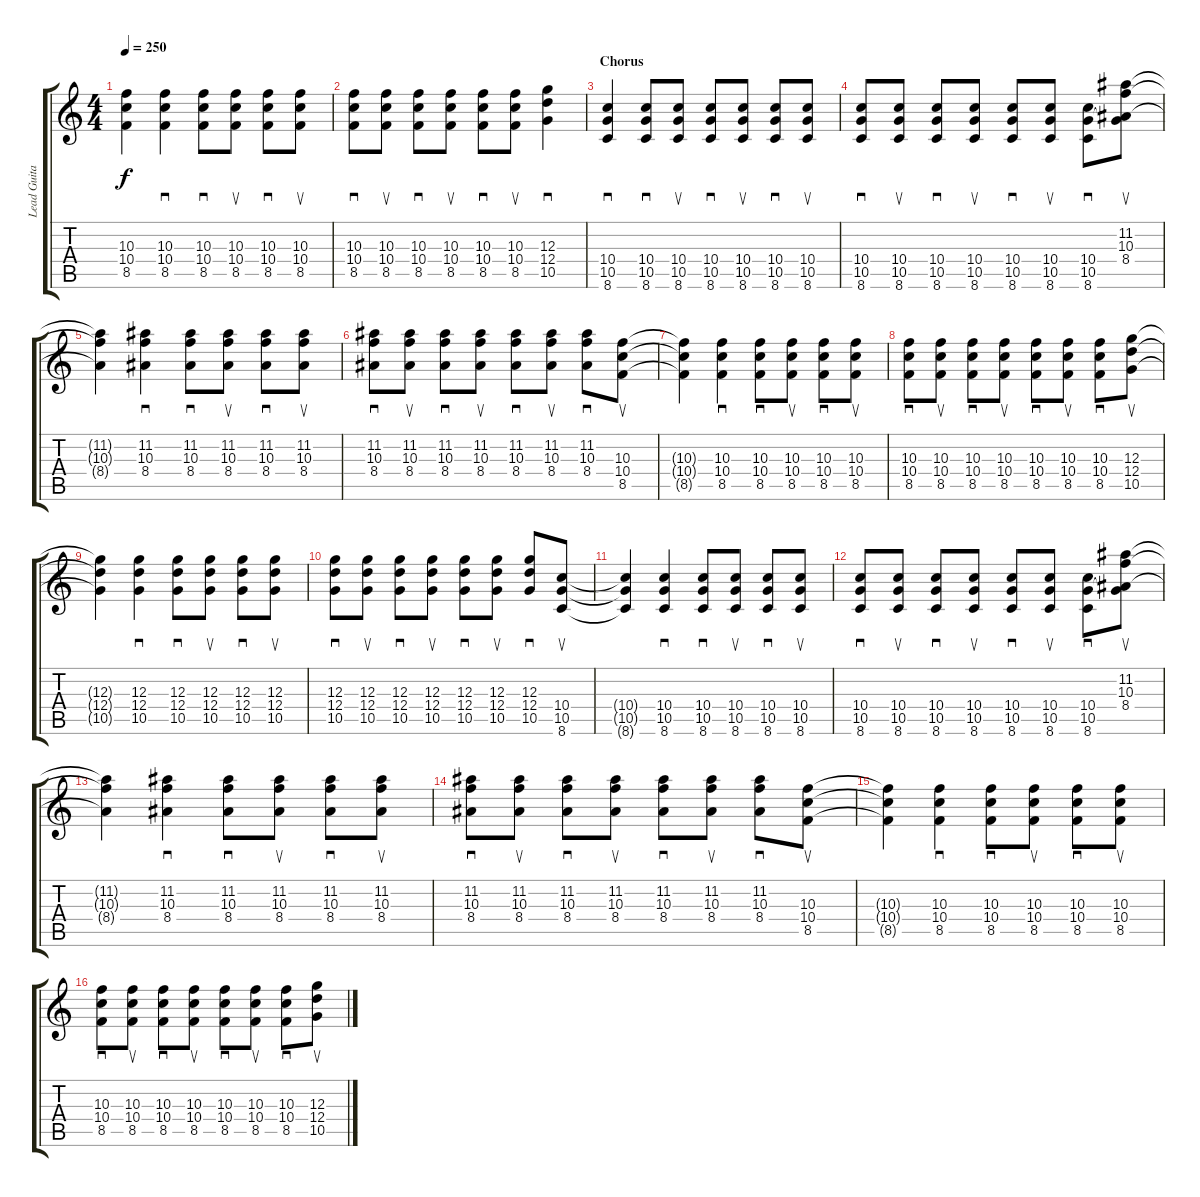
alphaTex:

\track ("Lead Guitar" "Lead Guita") {instrument distortionguitar}
\staff {score tabs}
\tuning (E4 B3 G3 D3 A2 E2) {hide}
\ts (4 4)
\tempo 250
\clef g2
\ks c
(10.3{t} 10.4{t} 8.5{t}).4{dy f} (10.3 10.4 8.5).4{sd} (10.3 10.4 8.5).8{sd} (10.3 10.4 8.5).8{su} (10.3 10.4 8.5).8{sd} (10.3 10.4 8.5).8{su} |
(10.3 10.4 8.5).8{sd} (10.3 10.4 8.5).8{su} (10.3 10.4 8.5).8{sd} (10.3 10.4 8.5).8{su} (10.3 10.4 8.5).8{sd} (10.3 10.4 8.5).8{su} (12.3 12.4 10.5).4{sd} |
\section ("" "Chorus")
(10.4 10.5 8.6).4{sd} (10.4 10.5 8.6).8{sd} (10.4 10.5 8.6).8{su} (10.4 10.5 8.6).8{sd} (10.4 10.5 8.6).8{su} (10.4 10.5 8.6).8{sd} (10.4 10.5 8.6).8{su} |
(10.4 10.5 8.6).8{sd} (10.4 10.5 8.6).8{su} (10.4 10.5 8.6).8{sd} (10.4 10.5 8.6).8{su} (10.4 10.5 8.6).8{sd} (10.4 10.5 8.6).8{su} (10.4 10.5 8.6).8{sd} (11.2 10.3 8.4 10.5{t}).8{su} |
(11.2{t} 10.3{t} 8.4{t}).4 (11.2 10.3 8.4).4{sd} (11.2 10.3 8.4).8{sd} (11.2 10.3 8.4).8{su} (11.2 10.3 8.4).8{sd} (11.2 10.3 8.4).8{su} |
(11.2 10.3 8.4).8{sd} (11.2 10.3 8.4).8{su} (11.2 10.3 8.4).8{sd} (11.2 10.3 8.4).8{su} (11.2 10.3 8.4).8{sd} (11.2 10.3 8.4).8{su} (11.2 10.3 8.4).8{sd} (10.3 10.4 8.5).8{su} |
(10.3{t} 10.4{t} 8.5{t}).4 (10.3 10.4 8.5).4{sd} (10.3 10.4 8.5).8{sd} (10.3 10.4 8.5).8{su} (10.3 10.4 8.5).8{sd} (10.3 10.4 8.5).8{su} |
(10.3 10.4 8.5).8{sd} (10.3 10.4 8.5).8{su} (10.3 10.4 8.5).8{sd} (10.3 10.4 8.5).8{su} (10.3 10.4 8.5).8{sd} (10.3 10.4 8.5).8{su} (10.3 10.4 8.5).8{sd} (12.3 12.4 10.5).8{su} |
(12.3{t} 12.4{t} 10.5{t}).4 (12.3 12.4 10.5).4{sd} (12.3 12.4 10.5).8{sd} (12.3 12.4 10.5).8{su} (12.3 12.4 10.5).8{sd} (12.3 12.4 10.5).8{su} |
(12.3 12.4 10.5).8{sd} (12.3 12.4 10.5).8{su} (12.3 12.4 10.5).8{sd} (12.3 12.4 10.5).8{su} (12.3 12.4 10.5).8{sd} (12.3 12.4 10.5).8{su} (12.3 12.4 10.5).8{sd} (10.4 10.5 8.6).8{su} |
(10.4{t} 10.5{t} 8.6{t}).4 (10.4 10.5 8.6).4{sd} (10.4 10.5 8.6).8{sd} (10.4 10.5 8.6).8{su} (10.4 10.5 8.6).8{sd} (10.4 10.5 8.6).8{su} |
(10.4 10.5 8.6).8{sd} (10.4 10.5 8.6).8{su} (10.4 10.5 8.6).8{sd} (10.4 10.5 8.6).8{su} (10.4 10.5 8.6).8{sd} (10.4 10.5 8.6).8{su} (10.4 10.5 8.6).8{sd} (11.2 10.3 8.4 10.5{t}).8{su} |
(11.2{t} 10.3{t} 8.4{t}).4 (11.2 10.3 8.4).4{sd} (11.2 10.3 8.4).8{sd} (11.2 10.3 8.4).8{su} (11.2 10.3 8.4).8{sd} (11.2 10.3 8.4).8{su} |
(11.2 10.3 8.4).8{sd} (11.2 10.3 8.4).8{su} (11.2 10.3 8.4).8{sd} (11.2 10.3 8.4).8{su} (11.2 10.3 8.4).8{sd} (11.2 10.3 8.4).8{su} (11.2 10.3 8.4).8{sd} (10.3 10.4 8.5).8{su} |
(10.3{t} 10.4{t} 8.5{t}).4 (10.3 10.4 8.5).4{sd} (10.3 10.4 8.5).8{sd} (10.3 10.4 8.5).8{su} (10.3 10.4 8.5).8{sd} (10.3 10.4 8.5).8{su} |
(10.3 10.4 8.5).8{sd} (10.3 10.4 8.5).8{su} (10.3 10.4 8.5).8{sd} (10.3 10.4 8.5).8{su} (10.3 10.4 8.5).8{sd} (10.3 10.4 8.5).8{su} (10.3 10.4 8.5).8{sd} (12.3 12.4 10.5).8{su}
